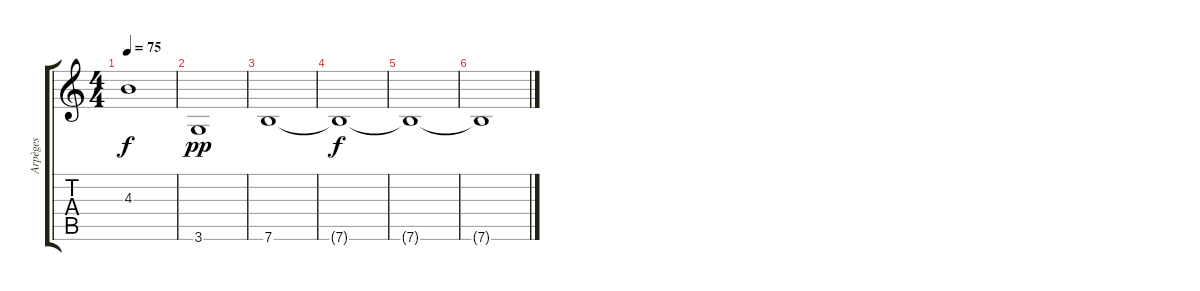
\track ("Arpèges" "Arpèges") {instrument electricguitarclean}
\staff {score tabs}
\tuning (E4 B3 G3 D3 A2 E2) {hide}
\ts (4 4)
\tempo 75
\clef g2
\ks c
4.3.1{dy f} |
3.6.1{dy pp} |
7.6.1 |
7.6{t}.1{dy f} |
7.6{t}.1 |
7.6{t}.1
